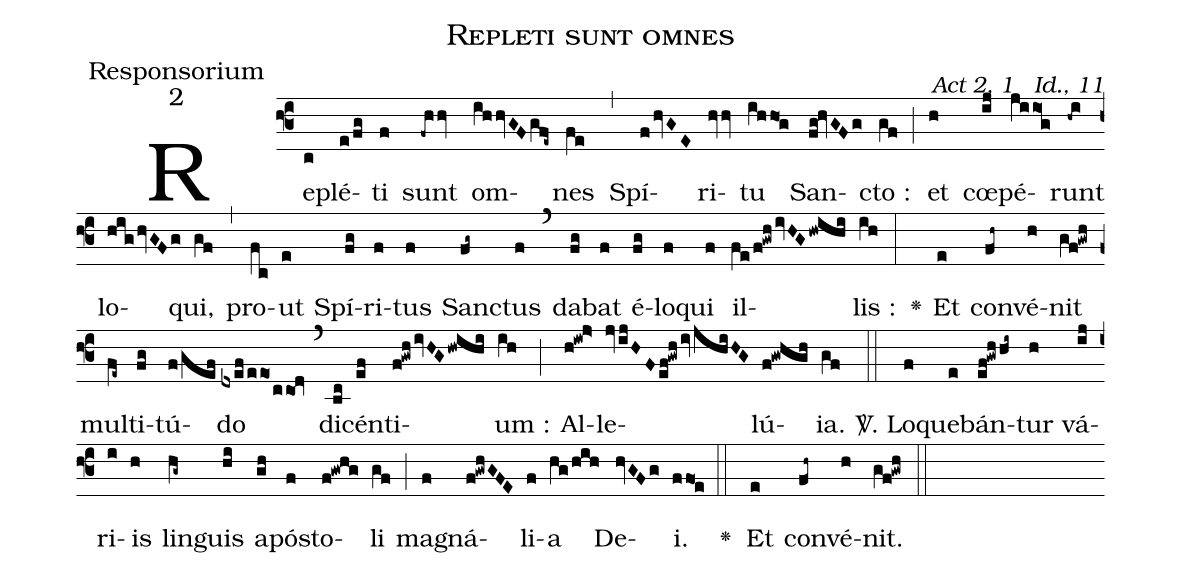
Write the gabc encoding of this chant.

name:Repleti sunt omnes;
office-part:Responsorium;
mode:2;
commentary:Act 2, 1 ꝟ Id., 11;
%%
(f3)Re(c)plé(e/fg)ti(f) sunt(-fh/hv) om(ih/hvGFgfe~)nes(fe) (,)
Spí(f/hvGE)ri(hvv)tu(ih/ho1g) San(fg!hvGFg)cto :(gf) (;)
et(h) cœ(ij)pé(ji/io1g)runt(-hi) lo(highvGFg)qui,(gf) (,)
pro(fc)ut(e) Spí(fg)ri(f)tus(f) San(fg~)ctus(f) (`)
da(fg)bat(f) é(fg)lo(f)qui(f) il(fe/f!gwh/ivHGhwihi)lis :(ih) (:)

<v>\greheightstar</v>()
Et(e) con(fh~)vé(h)nit(gf!gwh) mul(fe~)ti(fg)tú(f/gef)do(dxef/eeo1/cco1d) (`)
di(bc)cén(ef)ti(f!gwh/ivHGhwihi)um :(ih) (;)
Al(h!iw!j>)le(jv/ijHFef!gwh/ivjhiHG)lú(f!gwhgh)ia.(gf) (::)

<sp>V/</sp>.
Lo(f)que(e)bán(ef!gwhhi~)tur(h) vá(ij)ri(i)is(h)
lin(hg~)guis(hi) a(gh)pó(f)sto(f!gwhg)li(gf) (;)
ma(f)gná(f!gwhGFE)li(f)a(hg/hih) De(hvGFg)i.(ffo1e) (::)

<v>\greheightstar</v>() Et(e) con(fh~)vé(h)nit.(gf!gwh) (::)
